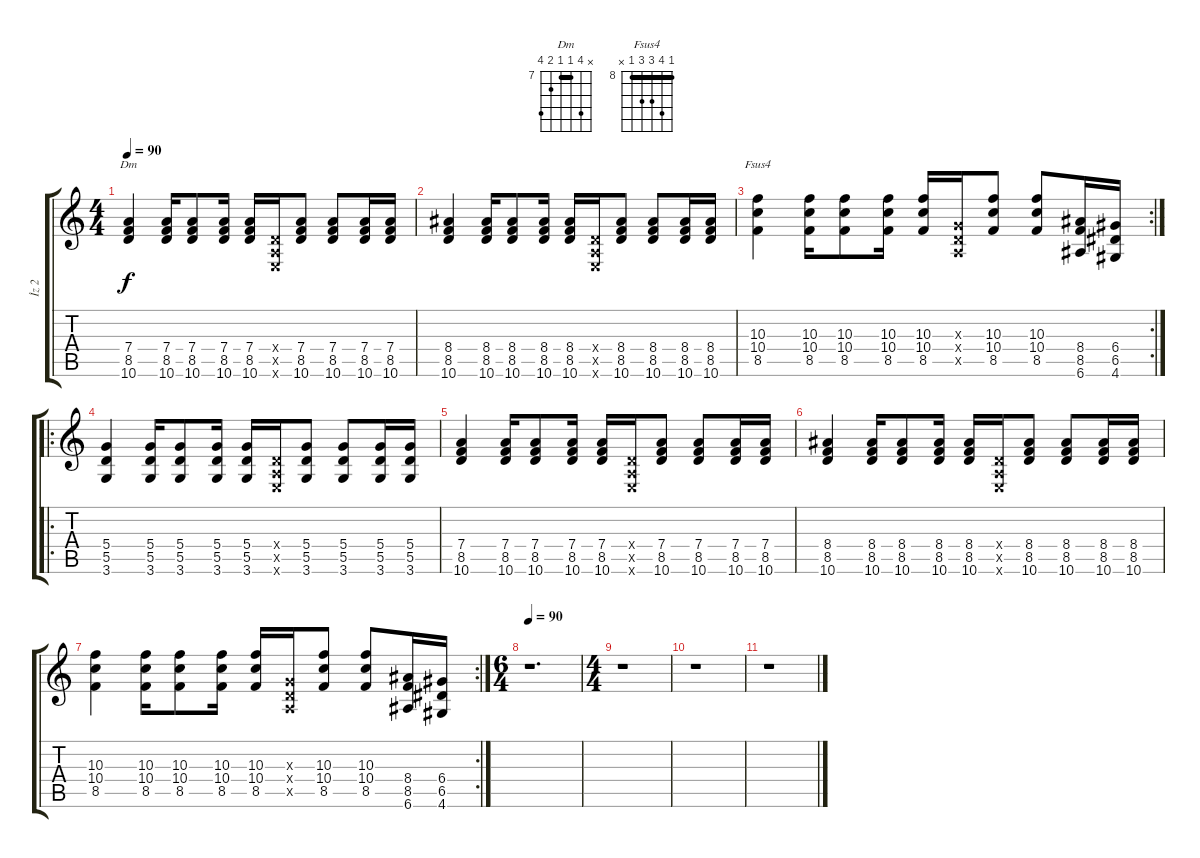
\track ("İz 2" "İz 2") {instrument overdrivenguitar}
\staff {score tabs}
\tuning (E4 B3 G3 D3 A2 E2) {hide}
\chord ("Dm" x 10 7 7 8 10) {firstfret 7 barre 7}
\chord ("Fsus4" 8 11 10 10 8 x) {firstfret 8 barre 8}
\ts (4 4)
\tempo 90
\clef g2
\ks c
(7.4 8.5 10.6).4{ch "Dm" dy f} (7.4 8.5 10.6).16 (7.4 8.5 10.6).8 (7.4 8.5 10.6).16 (7.4 8.5 10.6).16 (0.4{x} 0.5{x} 0.6{x}).16 (7.4 8.5 10.6).8 (7.4 8.5 10.6).8 (7.4 8.5 10.6).16 (7.4 8.5 10.6).16 |
(8.4 8.5 10.6).4 (8.4 8.5 10.6).16 (8.4 8.5 10.6).8 (8.4 8.5 10.6).16 (8.4 8.5 10.6).16 (0.4{x} 0.5{x} 0.6{x}).16 (8.4 8.5 10.6).8 (8.4 8.5 10.6).8 (8.4 8.5 10.6).16 (8.4 8.5 10.6).16 |
\rc 2
(10.3 10.4 8.5).4{ch "Fsus4"} (10.3 10.4 8.5).16 (10.3 10.4 8.5).8 (10.3 10.4 8.5).16 (10.3 10.4 8.5).16 (0.3{x} 0.4{x} 0.5{x}).16 (10.3 10.4 8.5).8 (10.3 10.4 8.5).8 (8.4 8.5 6.6).16 (6.4 6.5 4.6).16 |
\ro
(5.4 5.5 3.6).4 (5.4 5.5 3.6).16 (5.4 5.5 3.6).8 (5.4 5.5 3.6).16 (5.4 5.5 3.6).16 (0.4{x} 0.5{x} 0.6{x}).16 (5.4 5.5 3.6).8 (5.4 5.5 3.6).8 (5.4 5.5 3.6).16 (5.4 5.5 3.6).16 |
(7.4 8.5 10.6).4 (7.4 8.5 10.6).16 (7.4 8.5 10.6).8 (7.4 8.5 10.6).16 (7.4 8.5 10.6).16 (0.4{x} 0.5{x} 0.6{x}).16 (7.4 8.5 10.6).8 (7.4 8.5 10.6).8 (7.4 8.5 10.6).16 (7.4 8.5 10.6).16 |
(8.4 8.5 10.6).4 (8.4 8.5 10.6).16 (8.4 8.5 10.6).8 (8.4 8.5 10.6).16 (8.4 8.5 10.6).16 (0.4{x} 0.5{x} 0.6{x}).16 (8.4 8.5 10.6).8 (8.4 8.5 10.6).8 (8.4 8.5 10.6).16 (8.4 8.5 10.6).16 |
\rc 2
(10.3 10.4 8.5).4 (10.3 10.4 8.5).16 (10.3 10.4 8.5).8 (10.3 10.4 8.5).16 (10.3 10.4 8.5).16 (0.3{x} 0.4{x} 0.5{x}).16 (10.3 10.4 8.5).8 (10.3 10.4 8.5).8 (8.4 8.5 6.6).16 (6.4 6.5 4.6).16 |
\ts (6 4)
\tempo 90
r.1{d} |
\ts (4 4)
r.1 |
r.1 |
r.1
